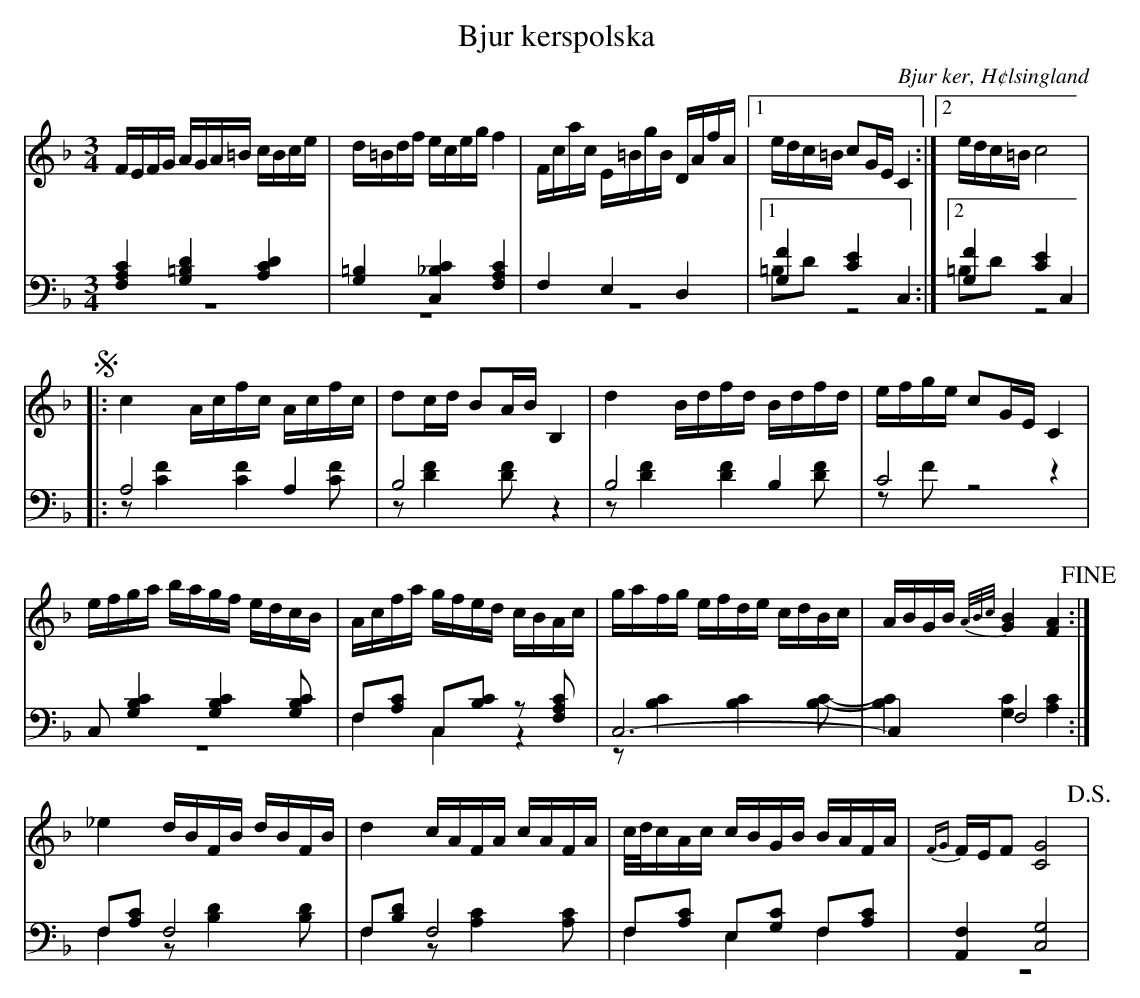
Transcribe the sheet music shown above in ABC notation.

X:1
T: Bjur kerspolska
O: Bjur ker, H¢lsingland
M: 3/4
L: 1/16
K: F
V:1
V:2
V:3 merge
V:1
FEFG AGA=B cBce|d=Bdf eceg f4|Fcac E=BgB DAfA|1 edc=B c2GE C4:|2 edc=B c8 |
!segno! |:c4 Acfc Acfc|d2cd B2AB B,4|d4 Bdfd Bdfd|efge c2GE C4|
efga bagf edcB|Acfa gfed cBAc|gafg efde cdBc|ABGB {A/B/c/}[G4B4] [F4A4] !fine!:|
_e4 dBFB dBFB|d4 cAFA cAFA|c/d/cAc cBGB BAFA|{FG}FEF2 [C8G8] !D.S.!|
V:2 clef=bass
[F,4A,4C4] [G,4=B,4D4] [A,4C4D4]|[G,4=B,4] [C,4_B,4C4] [F,4A,4C4]|F,4 E,4 D,4|1 [G,4F4] [C4E4] C,4:|2 [G,4F4] [C4E4] C,4 |
|:A,8 A,4|B,8 z4|B,8  B,4|C8 z4|
C,2 [G,4B,4C4] [G,4B,4C4] [G,2B,2C2]|F,2[A,2C2] C,2[B,2C2] z2 [F,2A,2C2]|C,12-|C,4 F,8:|
F,2[A,2C2] F,8|F,2[B,2D2] F,8|F,2[A,2C2] E,2[G,2C2] F,2[A,2C2]|[A,,4F,4] [C,8G,8] |
V:3 clef=bass
z12|z12|z12|1 =B,2D2 z8:|2 =B,2D2 z8|
|:z2 [C4F4] [C4F4] [C2F2]|z2 [D4F4] [D2F2] z4|z2 [D4F4] [D4F4] [D2F2]|z2 F2 z8|
z12|F,4 C,4 z4|z2 [B,4C4] [B,4C4] [B,2C2]-|[B,4C4] [G,4C4] [A,4C4]:|
F,4 z2 [B,4D4] [B,2D2]|F,4 z2 [A,4C4] [A,2C2]|F,4 E,4 F,4|z12|
